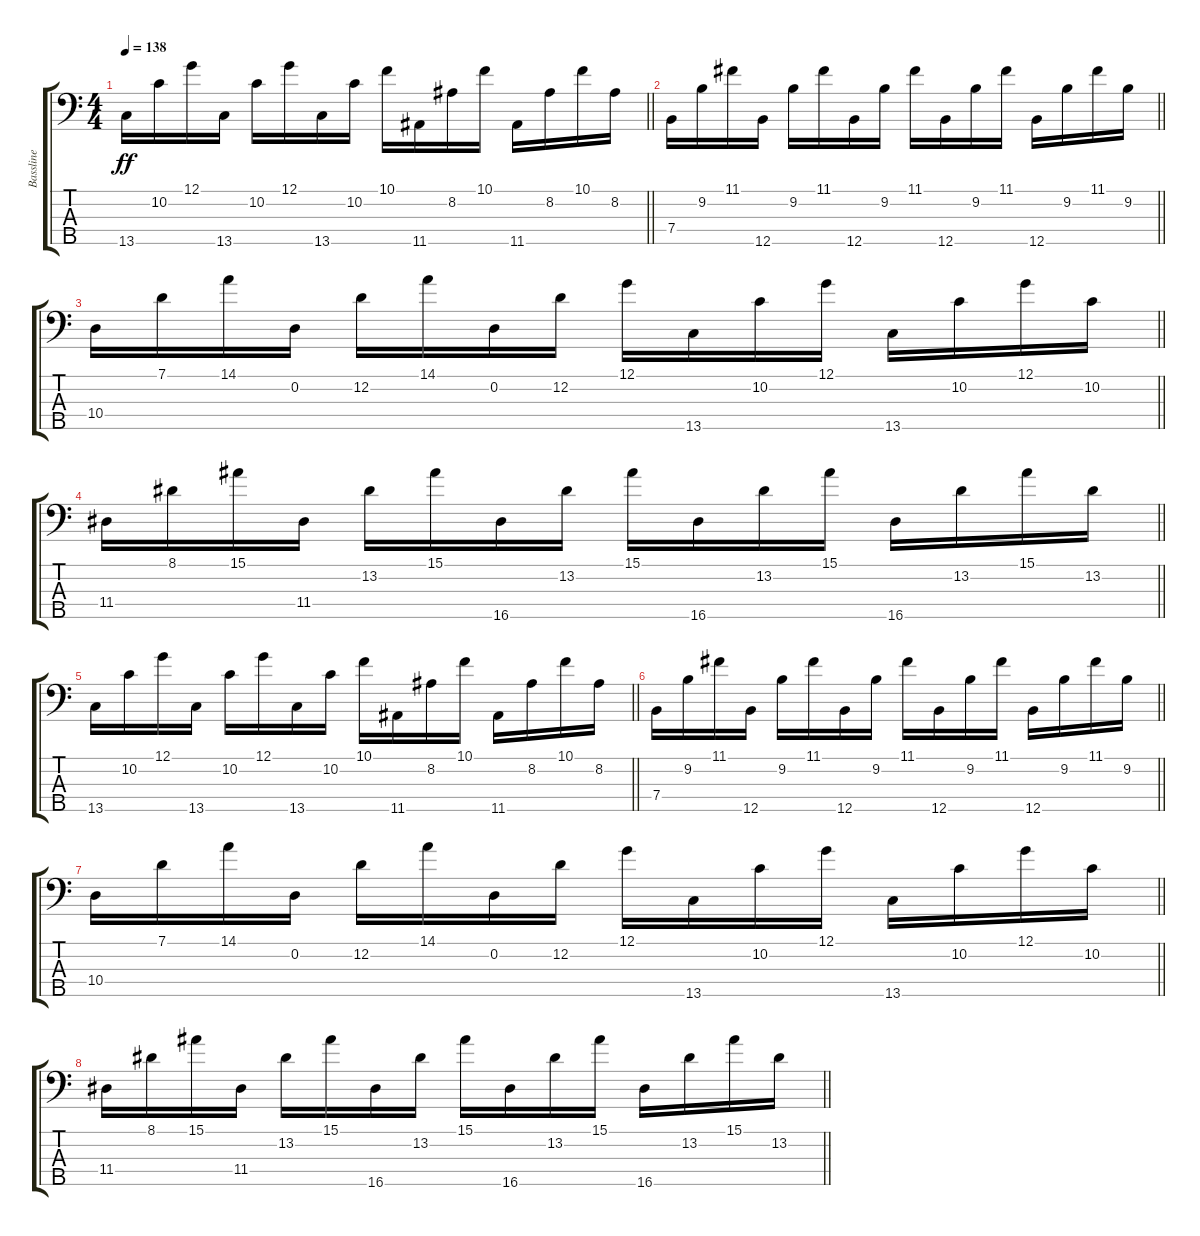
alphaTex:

\track ("Bassline" "Bassline") {instrument electricbassfinger}
\staff {score tabs}
\tuning (G2 D2 A1 E1 B0) {hide}
\ts (4 4)
\tempo 138
\clef f4
\barLineRight lightlight
\ks c
13.5.16{dy ff} 10.2.16 12.1.16 13.5.16 10.2.16 12.1.16 13.5.16 10.2.16 10.1.16 11.5.16 8.2.16 10.1.16 11.5.16 8.2.16 10.1.16 8.2.16 |
\barLineRight lightlight
7.4.16 9.2.16 11.1.16 12.5.16 9.2.16 11.1.16 12.5.16 9.2.16 11.1.16 12.5.16 9.2.16 11.1.16 12.5.16 9.2.16 11.1.16 9.2.16 |
\barLineRight lightlight
10.4.16 7.1.16 14.1.16 0.2.16 12.2.16 14.1.16 0.2.16 12.2.16 12.1.16 13.5.16 10.2.16 12.1.16 13.5.16 10.2.16 12.1.16 10.2.16 |
\barLineRight lightlight
11.4.16 8.1.16 15.1.16 11.4.16 13.2.16 15.1.16 16.5.16 13.2.16 15.1.16 16.5.16 13.2.16 15.1.16 16.5.16 13.2.16 15.1.16 13.2.16 |
\barLineRight lightlight
13.5.16 10.2.16 12.1.16 13.5.16 10.2.16 12.1.16 13.5.16 10.2.16 10.1.16 11.5.16 8.2.16 10.1.16 11.5.16 8.2.16 10.1.16 8.2.16 |
\barLineRight lightlight
7.4.16 9.2.16 11.1.16 12.5.16 9.2.16 11.1.16 12.5.16 9.2.16 11.1.16 12.5.16 9.2.16 11.1.16 12.5.16 9.2.16 11.1.16 9.2.16 |
\barLineRight lightlight
10.4.16 7.1.16 14.1.16 0.2.16 12.2.16 14.1.16 0.2.16 12.2.16 12.1.16 13.5.16 10.2.16 12.1.16 13.5.16 10.2.16 12.1.16 10.2.16 |
\barLineRight lightlight
11.4.16 8.1.16 15.1.16 11.4.16 13.2.16 15.1.16 16.5.16 13.2.16 15.1.16 16.5.16 13.2.16 15.1.16 16.5.16 13.2.16 15.1.16 13.2.16
